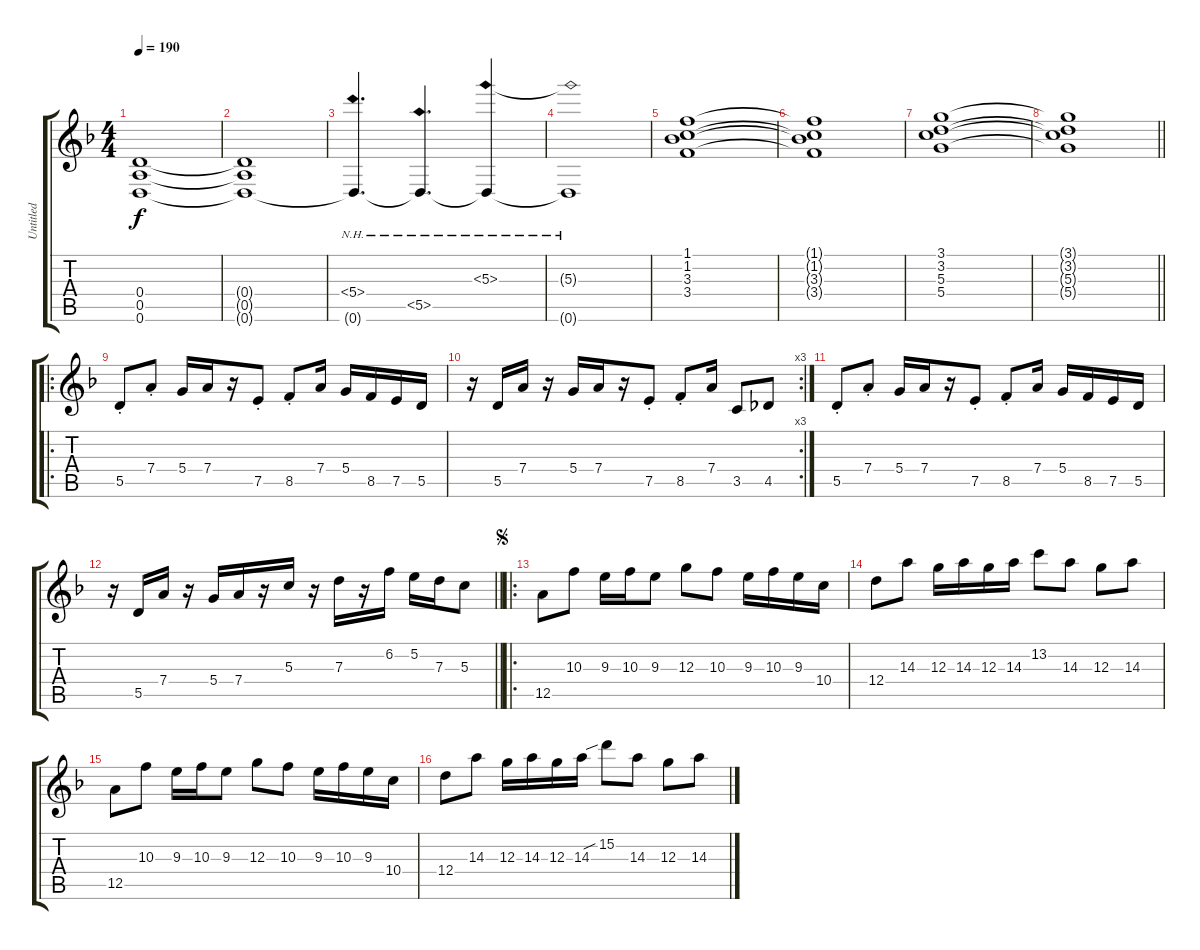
\track ("Untitled" "Untitled") {instrument overdrivenguitar}
\staff {score tabs}
\tuning (E4 B3 G3 D3 A2 D2) {hide}
\ts (4 4)
\tempo 190
\clef g2
\ks f
(0.4 0.5 0.6).1{dy f instrument overdrivenguitar} |
(0.4{t} 0.5{t} 0.6{t}).1 |
(5.4{nh} 0.6{t}).4{d} (5.5{nh} 0.6{t}).4{d} (5.3{nh} 0.6{t}).4 |
(5.3{nh t} 0.6{t}).1 |
(1.1 1.2 3.3 3.4).1 |
(1.1{t} 1.2{t} 3.3{t} 3.4{t}).1 |
(3.1 3.2 5.3 5.4).1 |
\barLineRight lightlight
(3.1{t} 3.2{t} 5.3{t} 5.4{t}).1 |
\ro
5.5{st}.8 7.4{st}.8 5.4.16 7.4.16 r.16 7.5{st}.8 8.5{st}.8 7.4.16 5.4.16 8.5.16 7.5.16 5.5.16 |
\rc 3
r.16 5.5.16 7.4.16 r.16 5.4.16 7.4.16 r.16 7.5{st}.8 8.5{st}.8 7.4.16 3.5.8 4.5.8 |
5.5{st}.8 7.4{st}.8 5.4.16 7.4.16 r.16 7.5{st}.8 8.5{st}.8 7.4.16 5.4.16 8.5.16 7.5.16 5.5.16 |
\barLineRight lightlight
r.16 5.5.16 7.4.16 r.16 5.4.16 7.4.16 r.16 5.3.16 r.16 7.3.16 r.16 6.2.16 5.2.16 7.3.16 5.3.8 |
\ro
\jump segno
12.5.8 10.3.8 9.3.16 10.3.16 9.3.8 12.3.8 10.3.8 9.3.16 10.3.16 9.3.16 10.4.16 |
12.4.8 14.3.8 12.3.16 14.3.16 12.3.16 14.3.16 13.2.8 14.3.8 12.3.8 14.3.8 |
12.5.8 10.3.8 9.3.16 10.3.16 9.3.8 12.3.8 10.3.8 9.3.16 10.3.16 9.3.16 10.4.16 |
12.4.8 14.3.8 12.3.16 14.3.16 12.3.16 14.3.16 15.2{sib}.8 14.3.8 12.3.8 14.3.8
